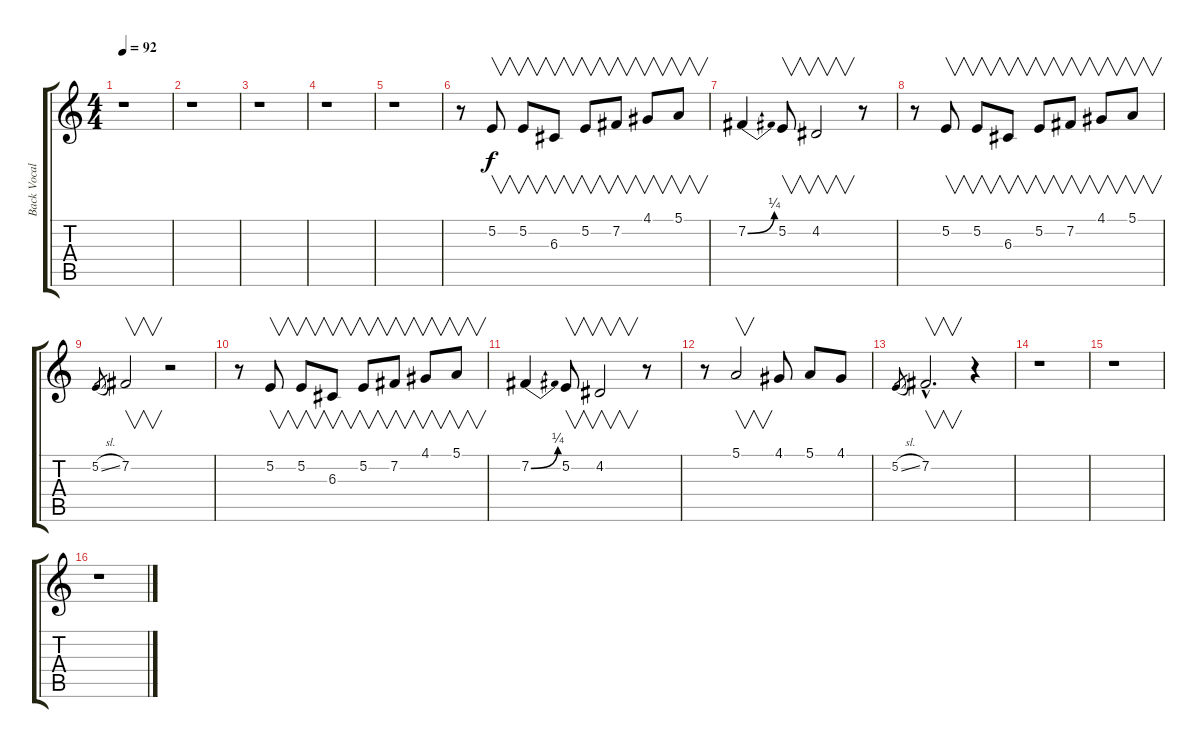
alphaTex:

\track ("Back Vocals" "Back Vocal") {instrument synthvoice}
\staff {score tabs}
\tuning (E4 B3 G3 D3 A2 E2) {hide}
\ts (4 4)
\tempo 92
\clef g2
\ks c
r.1{dy f} |
r.1 |
r.1 |
r.1 |
r.1 |
r.8 5.2.8{v} 5.2.8{v} 6.3.8{v} 5.2.8{v} 7.2.8{v} 4.1.8{v} 5.1.8{v} |
7.2{be (bend 0 0 60 1)}.4 5.2.8{v} 4.2.2{v} r.8 |
r.8 5.2.8{v} 5.2.8{v} 6.3.8{v} 5.2.8{v} 7.2.8{v} 4.1.8{v} 5.1.8{v} |
5.2{sl}.8{gr} 7.2.2{v} r.2 |
r.8 5.2.8{v} 5.2.8{v} 6.3.8{v} 5.2.8{v} 7.2.8{v} 4.1.8{v} 5.1.8{v} |
7.2{be (bend 0 0 60 1)}.4 5.2.8{v} 4.2.2{v} r.8 |
r.8 5.1.2{v} 4.1.8 5.1.8 4.1.8 |
5.2{sl}.8{gr} 7.2{hac}.2{v d} r.4 |
r.1 |
r.1 |
r.1
